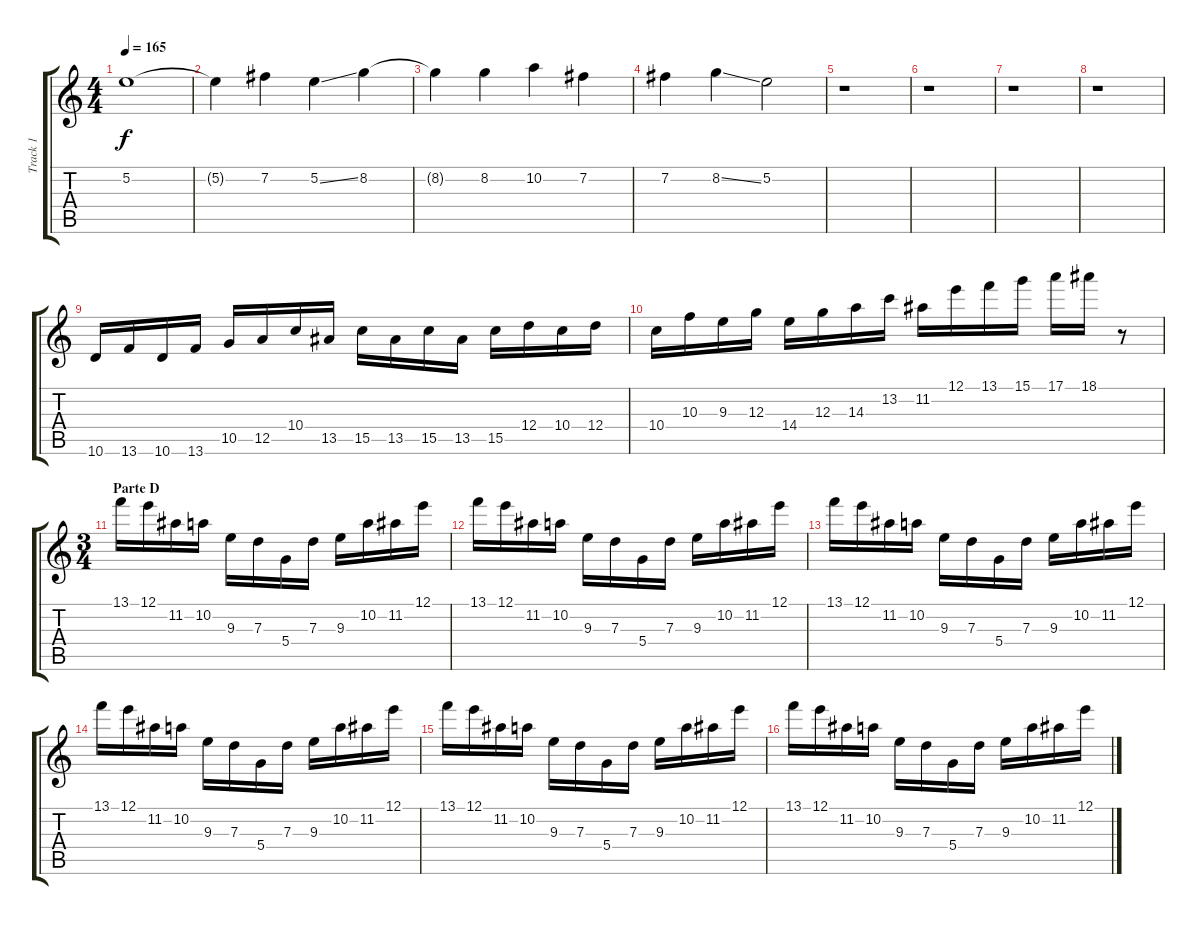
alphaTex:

\track ("Track 1" "Track 1") {instrument distortionguitar}
\staff {score tabs}
\tuning (E4 B3 G3 D3 A2 E2) {hide}
\ts (4 4)
\tempo 165
\clef g2
\ks c
5.2.1{dy f} |
5.2{t}.4 7.2.4 5.2{ss}.4 8.2.4 |
8.2{t}.4 8.2.4 10.2.4 7.2.4 |
7.2.4 8.2{ss}.4 5.2.2 |
r.1 |
r.1 |
r.1 |
r.1 |
10.6.16 13.6.16 10.6.16 13.6.16 10.5.16 12.5.16 10.4.16 13.5.16 15.5.16 13.5.16 15.5.16 13.5.16 15.5.16 12.4.16 10.4.16 12.4.16 |
10.4.16 10.3.16 9.3.16 12.3.16 14.4.16 12.3.16 14.3.16 13.2.16 11.2.16 12.1.16 13.1.16 15.1.16 17.1.16 18.1.16 r.8 |
\ts (3 4)
\section ("" "Parte D")
13.1.16 12.1.16 11.2.16 10.2.16 9.3.16 7.3.16 5.4.16 7.3.16 9.3.16 10.2.16 11.2.16 12.1.16 |
13.1.16 12.1.16 11.2.16 10.2.16 9.3.16 7.3.16 5.4.16 7.3.16 9.3.16 10.2.16 11.2.16 12.1.16 |
13.1.16 12.1.16 11.2.16 10.2.16 9.3.16 7.3.16 5.4.16 7.3.16 9.3.16 10.2.16 11.2.16 12.1.16 |
13.1.16 12.1.16 11.2.16 10.2.16 9.3.16 7.3.16 5.4.16 7.3.16 9.3.16 10.2.16 11.2.16 12.1.16 |
13.1.16 12.1.16 11.2.16 10.2.16 9.3.16 7.3.16 5.4.16 7.3.16 9.3.16 10.2.16 11.2.16 12.1.16 |
13.1.16 12.1.16 11.2.16 10.2.16 9.3.16 7.3.16 5.4.16 7.3.16 9.3.16 10.2.16 11.2.16 12.1.16
